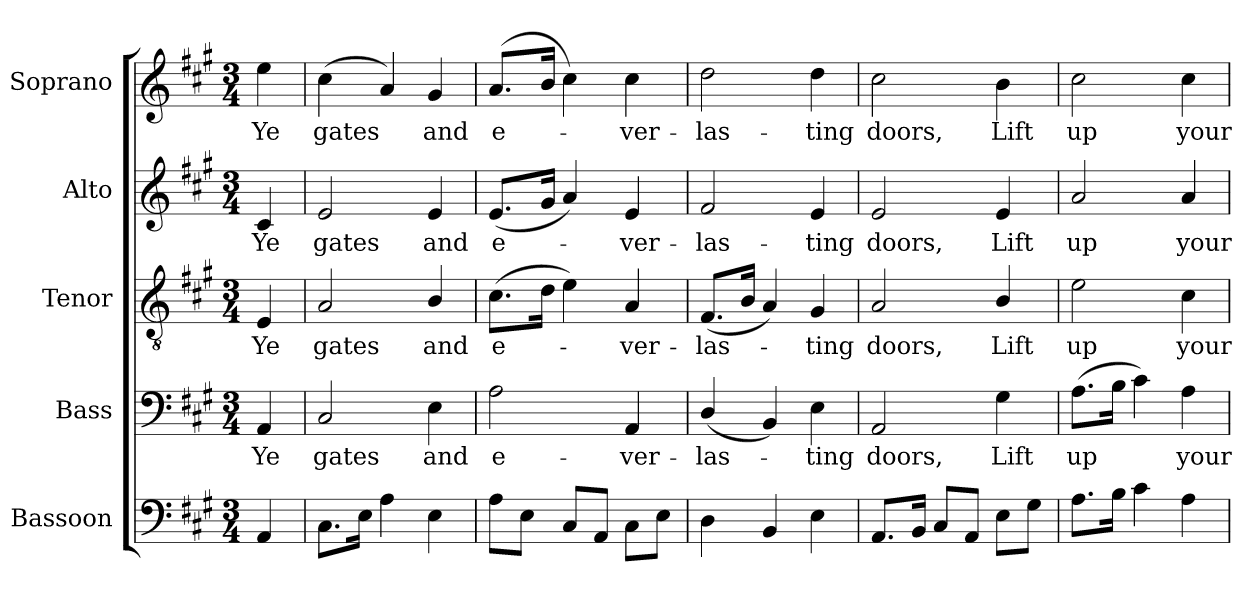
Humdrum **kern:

**kern	**kern	**text	**kern	**text	**kern	**text	**kern	**text
*part5	*part4	*part4	*part3	*part3	*part2	*part2	*part1	*part1
*staff5	*staff4	*staff4	*staff3	*staff3	*staff2	*staff2	*staff1	*staff1
*I"Bassoon	*I"Bass	*	*I"Tenor	*	*I"Alto	*	*I"Soprano	*
*I'Bsn.	*I'B.	*	*I'T.	*	*I'A.	*	*I'S.	*
!!LO:PB:g=z
*clefF4	*clefF4	*	*clefGv2	*	*clefG2	*	*clefG2	*
*	*	*	*ITrd7c12	*	*	*	*	*
*k[f#c#g#]	*k[f#c#g#]	*	*k[f#c#g#]	*	*k[f#c#g#]	*	*k[f#c#g#]	*
*A:	*A:	*	*A:	*	*A:	*	*A:	*
*M3/4	*M3/4	*	*M3/4	*	*M3/4	*	*M3/4	*
=	=	=	=	=	=	=	=	=
!	!	!LO:LY:b:color=#000000	!	!	!	!	!	!
!	!	!	!	!LO:LY:b:color=#000000	!	!	!	!
!	!	!	!	!	!	!LO:LY:b:color=#000000	!	!
!	!	!	!	!	!	!	!	!LO:LY:b:color=#000000
4AAi/	4AAi/	Ye	4EEi/	Ye	4c#i/	Ye	4eei\	Ye
=1	=1	=1	=1	=1	=1	=1	=1	=1
!	!	!LO:LY:b:color=#000000	!	!	!	!	!	!
!	!	!	!	!LO:LY:b:color=#000000	!	!	!	!
!	!	!	!	!	!	!LO:LY:b:color=#000000	!	!
!	!	!	!	!	!	!	!	!LO:LY:b:color=#000000
8.C#i\L	2C#i/	gates	2AAi/	gates	2ei/	gates	(4cc#i\	gates
16Ei\Jk	.	.	.	.	.	.	.	.
4Ai\	.	.	.	.	.	.	4ai/)	.
!	!	!LO:LY:b:color=#000000	!	!	!	!	!	!
!	!	!	!	!LO:LY:b:color=#000000	!	!	!	!
!	!	!	!	!	!	!LO:LY:b:color=#000000	!	!
!	!	!	!	!	!	!	!	!LO:LY:b:color=#000000
4Ei\	4Ei\	and	4BBi/	and	4ei/	and	4g#i/	and
=2	=2	=2	=2	=2	=2	=2	=2	=2
!	!	!LO:LY:b:color=#000000	!	!	!	!	!	!
!	!	!	!	!LO:LY:b:color=#000000	!	!	!	!
!	!	!	!	!	!	!LO:LY:b:color=#000000	!	!
!	!	!	!	!	!	!	!	!LO:LY:b:color=#000000
8Ai\L	2Ai\	e-	(8.C#i\L	e-	(8.ei/L	e-	(8.ai/L	e-
8Ei\J	.	.	.	.	.	.	.	.
.	.	.	16Di\Jk	.	16g#i/Jk	.	16bi/Jk	.
8C#i/L	.	.	4Ei\)	.	4ai/)	.	4cc#i\)	.
8AAi/J	.	.	.	.	.	.	.	.
!	!	!LO:LY:b:color=#000000	!	!	!	!	!	!
!	!	!	!	!LO:LY:b:color=#000000	!	!	!	!
!	!	!	!	!	!	!LO:LY:b:color=#000000	!	!
!	!	!	!	!	!	!	!	!LO:LY:b:color=#000000
8C#i\L	4AAi/	-ver-	4AAi/	-ver-	4ei/	-ver-	4cc#i\	-ver-
8Ei\J	.	.	.	.	.	.	.	.
=3	=3	=3	=3	=3	=3	=3	=3	=3
!	!	!LO:LY:b:color=#000000	!	!	!	!	!	!
!	!	!	!	!LO:LY:b:color=#000000	!	!	!	!
!	!	!	!	!	!	!LO:LY:b:color=#000000	!	!
!	!	!	!	!	!	!	!	!LO:LY:b:color=#000000
4Di\	(4Di/	-las-	(8.FF#i/L	-las-	2f#i/	-las-	2ddi\	-las-
.	.	.	16BBi/Jk	.	.	.	.	.
4BBi/	4BBi/)	.	4AAi/)	.	.	.	.	.
!	!	!LO:LY:b:color=#000000	!	!	!	!	!	!
!	!	!	!	!LO:LY:b:color=#000000	!	!	!	!
!	!	!	!	!	!	!LO:LY:b:color=#000000	!	!
!	!	!	!	!	!	!	!	!LO:LY:b:color=#000000
4Ei\	4Ei\	-ting	4GG#i/	-ting	4ei/	-ting	4ddi\	-ting
=4	=4	=4	=4	=4	=4	=4	=4	=4
!	!	!LO:LY:b:color=#000000	!	!	!	!	!	!
!	!	!	!	!LO:LY:b:color=#000000	!	!	!	!
!	!	!	!	!	!	!LO:LY:b:color=#000000	!	!
!	!	!	!	!	!	!	!	!LO:LY:b:color=#000000
8.AAi/L	2AAi/	doors,	2AAi/	doors,	2ei/	doors,	2cc#i\	doors,
16BBi/Jk	.	.	.	.	.	.	.	.
8C#i/L	.	.	.	.	.	.	.	.
8AAi/J	.	.	.	.	.	.	.	.
!	!	!LO:LY:b:color=#000000	!	!	!	!	!	!
!	!	!	!	!LO:LY:b:color=#000000	!	!	!	!
!	!	!	!	!	!	!LO:LY:b:color=#000000	!	!
!	!	!	!	!	!	!	!	!LO:LY:b:color=#000000
8Ei\L	4G#i\	Lift	4BBi/	Lift	4ei/	Lift	4bi\	Lift
8G#i\J	.	.	.	.	.	.	.	.
=5	=5	=5	=5	=5	=5	=5	=5	=5
!	!	!LO:LY:b:color=#000000	!	!	!	!	!	!
!	!	!	!	!LO:LY:b:color=#000000	!	!	!	!
!	!	!	!	!	!	!LO:LY:b:color=#000000	!	!
!	!	!	!	!	!	!	!	!LO:LY:b:color=#000000
8.Ai\L	(8.Ai\L	up	2Ei\	up	2ai/	up	2cc#i\	up
16Bi\Jk	16Bi\Jk	.	.	.	.	.	.	.
4c#i\	4c#i\)	.	.	.	.	.	.	.
!	!	!LO:LY:b:color=#000000	!	!	!	!	!	!
!	!	!	!	!LO:LY:b:color=#000000	!	!	!	!
!	!	!	!	!	!	!LO:LY:b:color=#000000	!	!
!	!	!	!	!	!	!	!	!LO:LY:b:color=#000000
4Ai\	4Ai\	your	4C#i\	your	4ai/	your	4cc#i\	your
=	=	=	=	=	=	=	=	=
*-	*-	*-	*-	*-	*-	*-	*-	*-
